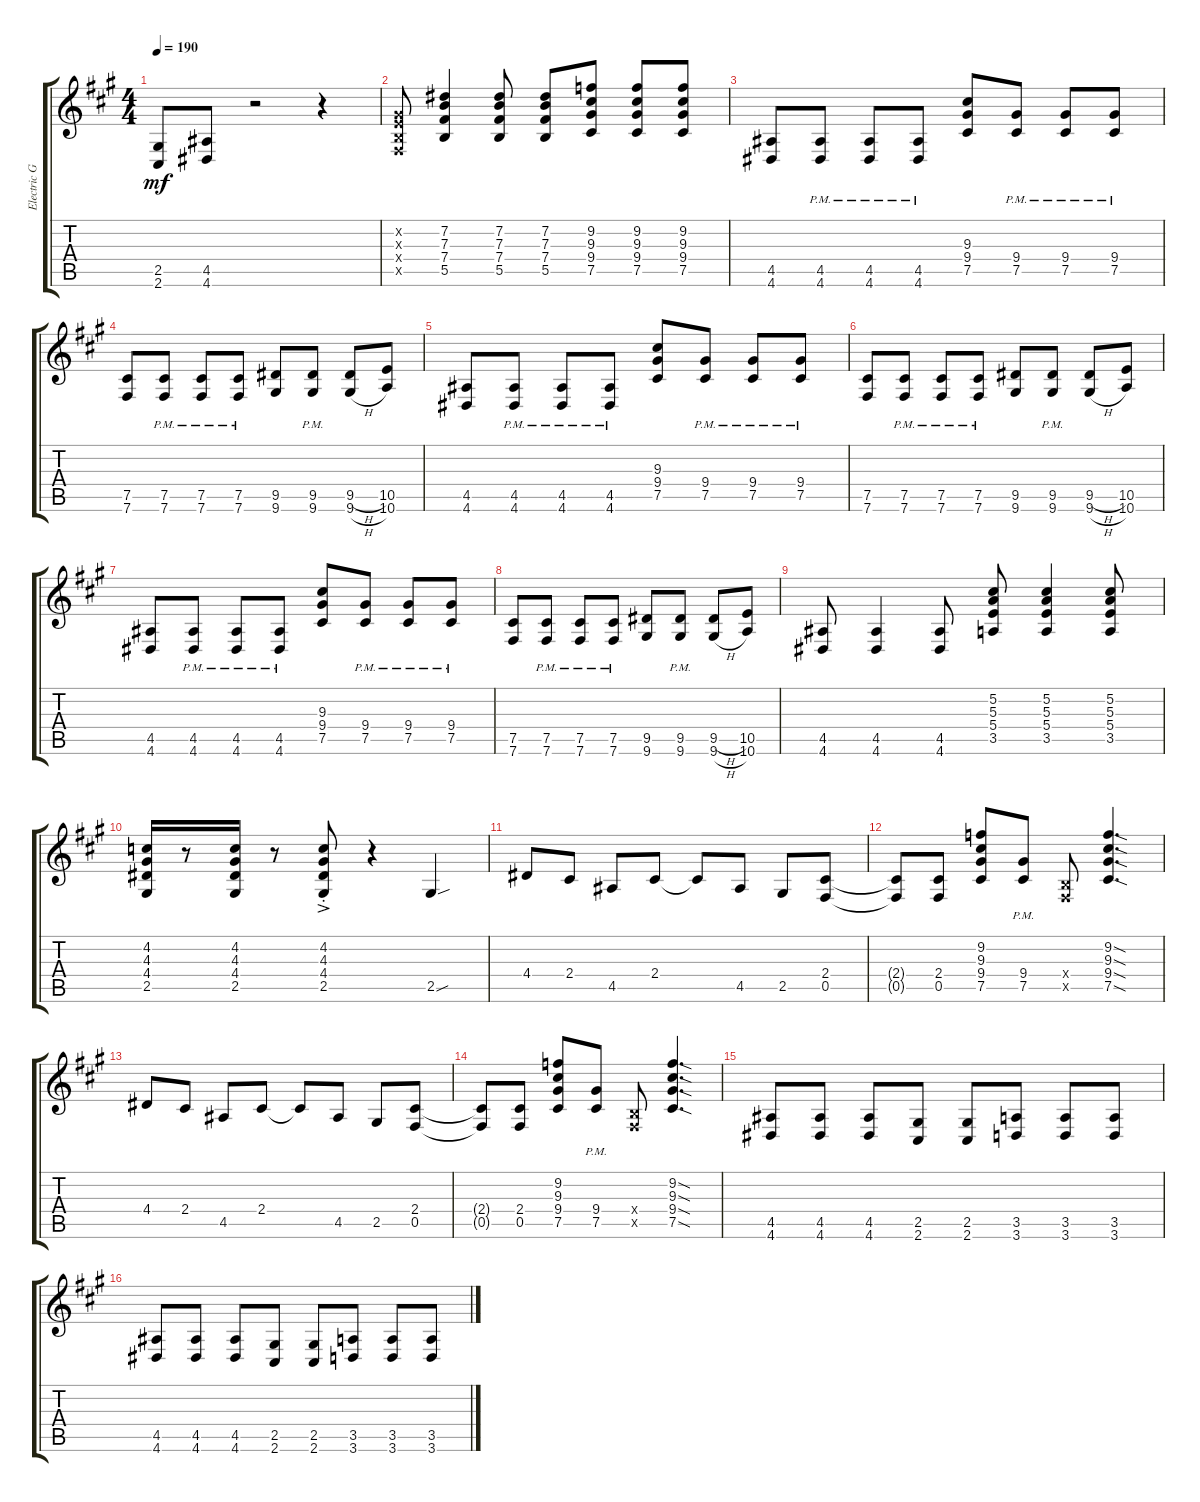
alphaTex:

\track ("Electric Guitar <麗>" "Electric G") {instrument distortionguitar}
\staff {score tabs}
\tuning (Db4 Ab3 E3 B2 Gb2 B1) {hide}
\ts (4 4)
\tempo 190
\clef g2
\ks a
(2.5 2.6).8{dy mf} (4.5 4.6).8 r.2 r.4 |
(0.2{x} 0.3{x} 0.4{x} 0.5{x}).8 (7.2 7.3 7.4 5.5).4 (7.2 7.3 7.4 5.5).8 (7.2 7.3 7.4 5.5).8 (9.2 9.3 9.4 7.5).8 (9.2 9.3 9.4 7.5).8 (9.2 9.3 9.4 7.5).8 |
\section ("" "")
(4.5 4.6).8 (4.5{pm} 4.6{pm}).8 (4.5{pm} 4.6{pm}).8 (4.5{pm} 4.6{pm}).8 (9.3 9.4 7.5).8 (9.4{pm} 7.5{pm}).8 (9.4{pm} 7.5{pm}).8 (9.4{pm} 7.5{pm}).8 |
(7.5 7.6).8 (7.5{pm} 7.6{pm}).8 (7.5{pm} 7.6{pm}).8 (7.5{pm} 7.6{pm}).8 (9.5 9.6).8 (9.5{pm} 9.6{pm}).8 (9.5{h} 9.6{h}).8 (10.5 10.6).8 |
(4.5 4.6).8 (4.5{pm} 4.6{pm}).8 (4.5{pm} 4.6{pm}).8 (4.5{pm} 4.6{pm}).8 (9.3 9.4 7.5).8 (9.4{pm} 7.5{pm}).8 (9.4{pm} 7.5{pm}).8 (9.4{pm} 7.5{pm}).8 |
(7.5 7.6).8 (7.5{pm} 7.6{pm}).8 (7.5{pm} 7.6{pm}).8 (7.5{pm} 7.6{pm}).8 (9.5 9.6).8 (9.5{pm} 9.6{pm}).8 (9.5{h} 9.6{h}).8 (10.5 10.6).8 |
(4.5 4.6).8 (4.5{pm} 4.6{pm}).8 (4.5{pm} 4.6{pm}).8 (4.5{pm} 4.6{pm}).8 (9.3 9.4 7.5).8 (9.4{pm} 7.5{pm}).8 (9.4{pm} 7.5{pm}).8 (9.4{pm} 7.5{pm}).8 |
(7.5 7.6).8 (7.5{pm} 7.6{pm}).8 (7.5{pm} 7.6{pm}).8 (7.5{pm} 7.6{pm}).8 (9.5 9.6).8 (9.5{pm} 9.6{pm}).8 (9.5{h} 9.6{h}).8 (10.5 10.6).8 |
(4.5 4.6).8 (4.5 4.6).4 (4.5 4.6).8 (5.2 5.3 5.4 3.5).8 (5.2 5.3 5.4 3.5).4 (5.2 5.3 5.4 3.5).8 |
(4.2 4.3 4.4 2.5).16 r.8 (4.2 4.3 4.4 2.5).16 r.8 (4.2{ac st} 4.3{ac st} 4.4{ac st} 2.5{ac st}).8 r.4 2.5{sou}.4 |
\section ("" "")
4.4.8 2.4.8 4.5.8 2.4.8 2.4{t}.8 4.5.8 2.5.8 (2.4 0.5).8 |
(2.4{t} 0.5{t}).8 (2.4 0.5).8 (9.2 9.3 9.4 7.5).8 (9.4{pm} 7.5{pm}).8 (0.4{x} 0.5{x}).8 (9.2{sod} 9.3{sod} 9.4{sod} 7.5{sod}).4{d} |
4.4.8 2.4.8 4.5.8 2.4.8 2.4{t}.8 4.5.8 2.5.8 (2.4 0.5).8 |
(2.4{t} 0.5{t}).8 (2.4 0.5).8 (9.2 9.3 9.4 7.5).8 (9.4{pm} 7.5{pm}).8 (0.4{x} 0.5{x}).8 (9.2{sod} 9.3{sod} 9.4{sod} 7.5{sod}).4{d} |
\section ("" "")
(4.5 4.6).8 (4.5 4.6).8 (4.5 4.6).8 (2.5 2.6).8 (2.5 2.6).8 (3.5 3.6).8 (3.5 3.6).8 (3.5 3.6).8 |
(4.5 4.6).8 (4.5 4.6).8 (4.5 4.6).8 (2.5 2.6).8 (2.5 2.6).8 (3.5 3.6).8 (3.5 3.6).8 (3.5 3.6).8
